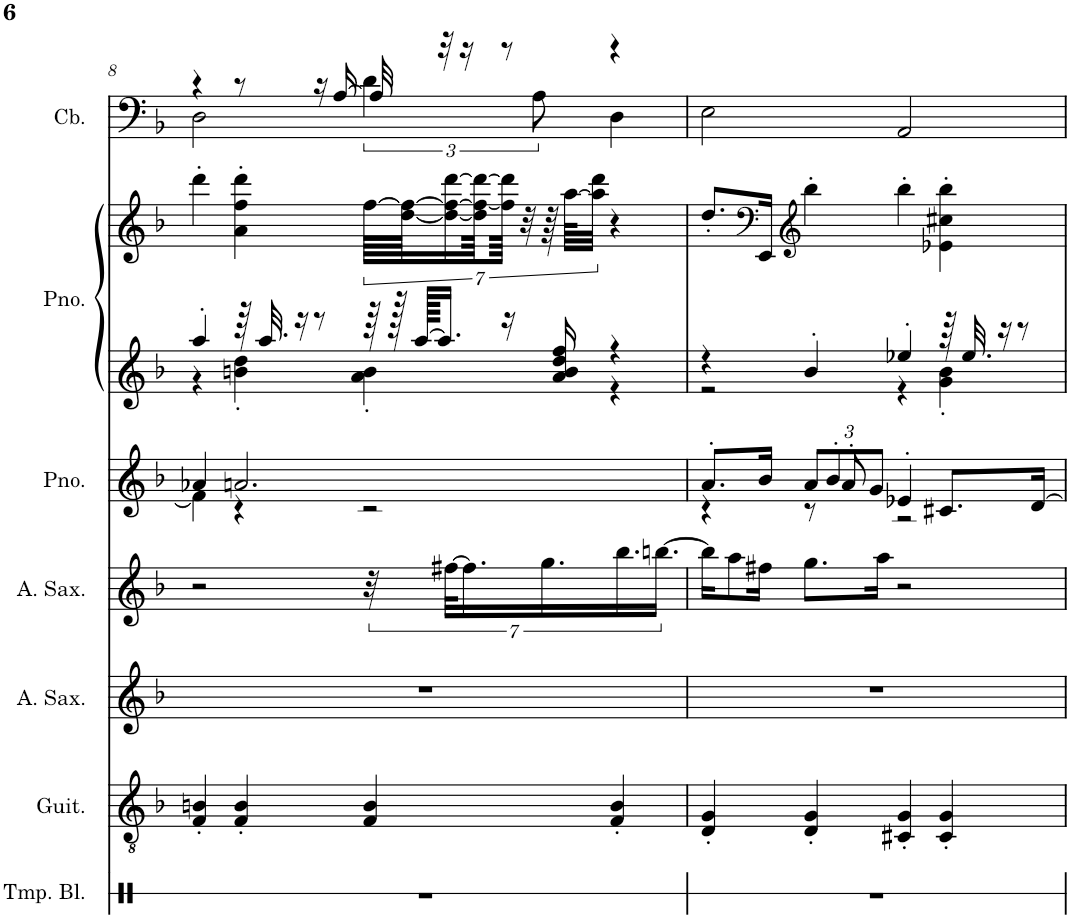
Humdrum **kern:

**kern	**kern	**kern	**kern	**kern	**kern	**kern	**kern
*part7	*part6	*part5	*part4	*part3	*part2	*part2	*part1
*staff8	*staff7	*staff6	*staff5	*staff4	*staff3	*staff2	*staff1
*I"Temple Blocks	*I"Classical Guitar, Guitar / Nylon guitar	*I"Alto Saxophone, 2nd Solo / Alto sax	*I"Alto Saxophone, 1st Solo / Alto sax	*I"Piano, Melody / Acoustic piano 1	*I"Piano, Piano / Acoustic paino 1	*	*I"Contrabass, Bass / Acoustic bass
*I'Tmp. Bl.	*I'Guit.	*I'A. Sax.	*I'A. Sax.	*I'Pno.	*I'Pno.	*	*I'Cb.
!!LO:PB:g=z
*clefX	*clefGv2	*clefG2	*clefG2	*clefG2	*clefG2	*clefF4	*clefF4
*	*	*Trd5c9	*Trd5c9	*	*	*	*Trd7c12
*k[]	*k[b-]	*k[b-]	*k[b-]	*k[b-]	*k[b-]	*k[b-]	*k[b-]
*M4/4	*M4/4	*M4/4	*M4/4	*M4/4	*M4/4	*M4/4	*M4/4
=8	=8	=8	=8	=8	=8	=8	=8
*	*	*	*	*^	*^	*	*^
1r	4F/' 4Bn/'	1r	2r	4a-X/	4f\]	4aa'/	4r	4ddd'\	4r	2D\
.	4F/' 4B/'	.	.	2.an/	4r	64r	4bn\' 4dd\'	4a\' 4ff\' 4ddd\'	8r	.
.	.	.	.	.	.	32.aa/	.	.	.	.
.	.	.	.	.	.	16r	.	.	.	.
.	.	.	.	.	.	8r	.	.	16r	.
.	.	.	.	.	.	.	.	.	[16A/	.
.	4F/ 4B/	.	28r	.	2r	64r	4a\' 4b\'	[56ff\LLLL	32A/]	6d\
.	.	.	.	.	.	128r	.	.	.	.
.	.	.	.	.	.	.	.	[56dd\ 56ff\_JJ	.	.
.	.	.	.	.	.	[128aa/KKKLL	.	.	.	.
.	.	.	.	.	.	16.aa/JJ]	.	.	32r	.
.	.	.	[28ff#X\KLL	.	.	.	.	14dd\_ 14ff\_ [14ddd\	.	.
.	.	.	.	.	.	.	.	.	16r	.
.	.	.	14.ff#\]	.	.	.	.	.	.	.
.	.	.	.	.	.	.	.	56dd\] 56ff\_ 56ddd\_LL	.	.
.	.	.	.	.	.	16r	.	56ff\] 56ddd\]JJJJ	8r	.
.	.	.	.	.	.	.	.	28r	.	.
.	.	.	.	.	.	.	.	.	.	12A\
.	.	.	14.gg\	.	.	.	.	56r	.	.
.	.	.	.	.	.	16a/ 16b/ 16dd/ 16ff/	.	.	.	.
.	.	.	.	.	.	.	.	[56aa\KLLL	.	.
.	.	.	.	.	.	.	.	28aa\] 28ddd\JJJ	.	.
.	4F/' 4B/'	.	.	.	.	4r	4r	4r	4r	4D\
.	.	.	14.bb-\	.	.	.	.	.	.	.
.	.	.	[14.bbn\JJ	.	.	.	.	.	.	.
*	*	*	*	*	*	*	*	*	*v	*v
=9	=9	=9	=9	=9	=9	=9	=9	=9	=9
1r	4D/' 4G/'	1r	16bb\KL]	8.a'/L	4r	4r	2r	8.dd'/L	2E\
.	.	.	8aa\	.	.	.	.	.	.
*	*	*	*	*	*	*	*	*clefF4	*
.	.	.	16ff#X\Jk	16b-/Jk	.	.	.	16EE/Jk	.
*	*	*	*	*	*	*	*	*clefG2	*
*	*	*	*	*Xbrackettup	*	*	*	*	*
.	4D/' 4G/'	.	8.gg\L	12a/L	8r	4b-'/	.	4bb-'\	.
.	.	.	.	12b-'/	.	.	.	.	.
.	.	.	.	.	8a'/	.	.	.	.
.	.	.	.	12g/J	.	.	.	.	.
.	.	.	16aa\Jk	.	.	.	.	.	.
.	4C#X/' 4G/'	.	2r	4e-X'/	2r	4ee-X'/	4r	4bb-'\	2AA/
.	4C#/' 4G/'	.	.	8.c#X/L	.	64r	4g\' 4b-\'	4e-X\' 4cc#X\' 4bb-\'	.
.	.	.	.	.	.	32.ee-/	.	.	.
.	.	.	.	.	.	16r	.	.	.
.	.	.	.	.	.	8r	.	.	.
.	.	.	.	[16d/Jk	.	.	.	.	.
*	*	*	*	*v	*v	*	*	*	*
*	*	*	*	*	*v	*v	*	*
=	=	=	=	=	=	=	=
*-	*-	*-	*-	*-	*-	*-	*-
